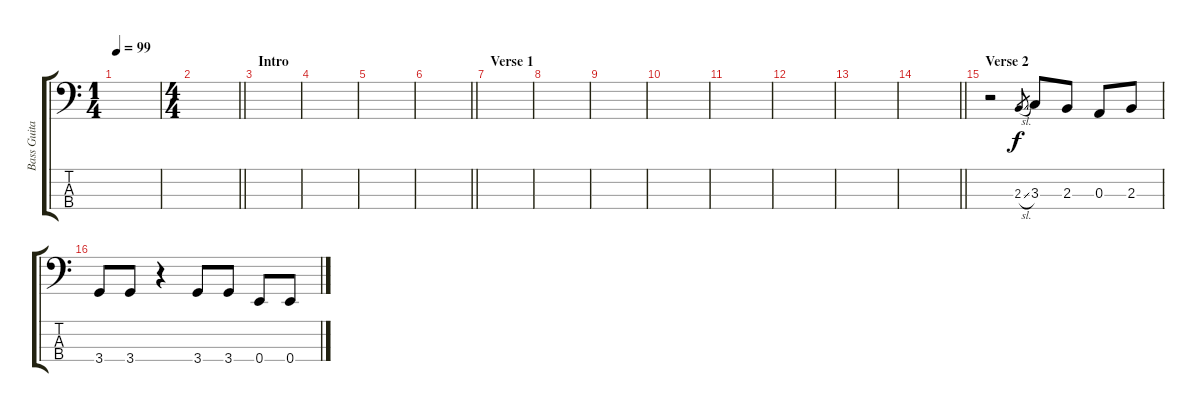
\track ("Bass Guitar" "Bass Guita") {instrument electricbasspick}
\staff {score tabs}
\tuning (G2 D2 A1 E1) {hide}
\ts (1 4)
\tempo 99
\clef f4
\ks c
|
\ts (4 4)
\barLineRight lightlight
|
\section ("" "Intro")
|
|
|
\barLineRight lightlight
|
\section ("" "Verse 1")
|
|
|
|
|
|
|
\barLineRight lightlight
|
\section ("" "Verse 2")
r.2 2.3{sl}.8{gr} 3.3.8 2.3.8 0.3.8 2.3.8 |
3.4.8 3.4.8 r.4 3.4.8 3.4.8 0.4.8 0.4.8
